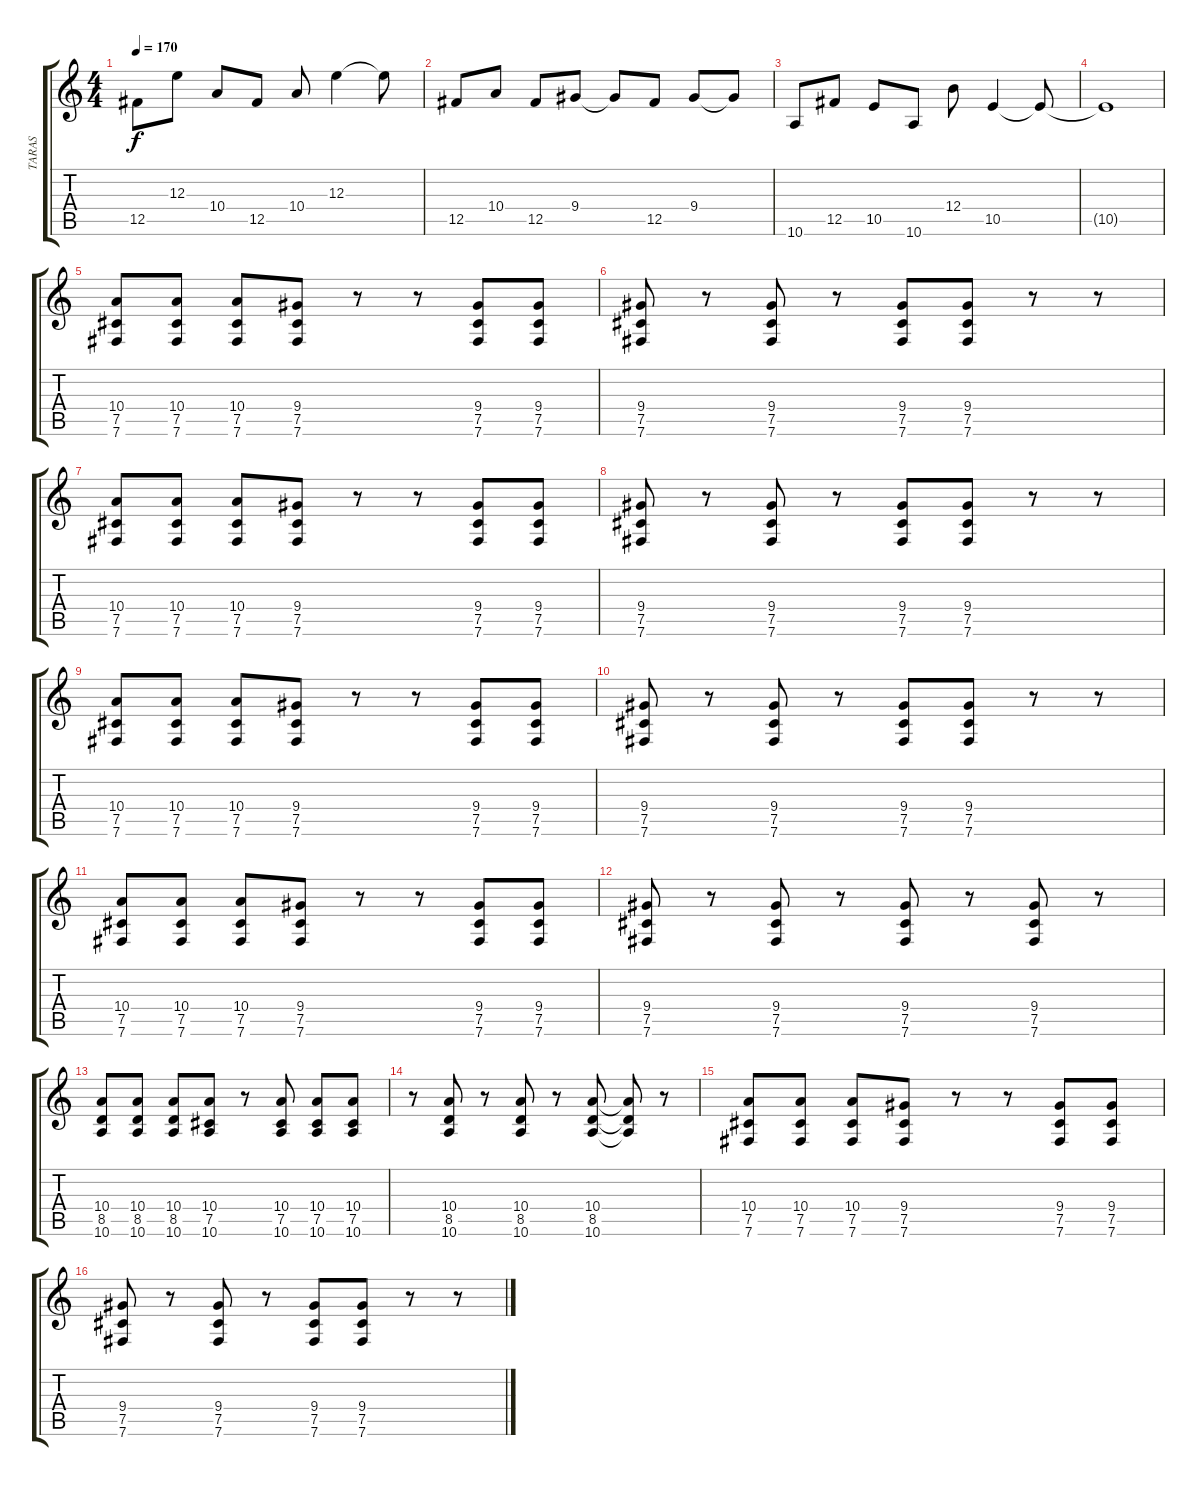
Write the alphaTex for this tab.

\track ("TARAS" "TARAS") {instrument overdrivenguitar}
\staff {score tabs}
\tuning (Db4 Ab3 E3 B2 Gb2 B1) {hide}
\ts (4 4)
\tempo 170
\clef g2
\ks c
12.5.8{dy f} 12.3.8 10.4.8 12.5.8 10.4.8 12.3.4 12.3{t}.8 |
12.5.8 10.4.8 12.5.8 9.4.8 9.4{t}.8 12.5.8 9.4.8 9.4{t}.8 |
10.6.8 12.5.8 10.5.8 10.6.8 12.4.8 10.5.4 10.5{t}.8 |
10.5{t}.1 |
(10.4 7.5 7.6).8{instrument overdrivenguitar} (10.4 7.5 7.6).8 (10.4 7.5 7.6).8 (9.4 7.5 7.6).8 r.8 r.8 (9.4 7.5 7.6).8 (9.4 7.5 7.6).8 |
(9.4 7.5 7.6).8 r.8 (9.4 7.5 7.6).8 r.8 (9.4 7.5 7.6).8 (9.4 7.5 7.6).8 r.8 r.8 |
(10.4 7.5 7.6).8 (10.4 7.5 7.6).8 (10.4 7.5 7.6).8 (9.4 7.5 7.6).8 r.8 r.8 (9.4 7.5 7.6).8 (9.4 7.5 7.6).8 |
(9.4 7.5 7.6).8 r.8 (9.4 7.5 7.6).8 r.8 (9.4 7.5 7.6).8 (9.4 7.5 7.6).8 r.8 r.8 |
(10.4 7.5 7.6).8 (10.4 7.5 7.6).8 (10.4 7.5 7.6).8 (9.4 7.5 7.6).8 r.8 r.8 (9.4 7.5 7.6).8 (9.4 7.5 7.6).8 |
(9.4 7.5 7.6).8 r.8 (9.4 7.5 7.6).8 r.8 (9.4 7.5 7.6).8 (9.4 7.5 7.6).8 r.8 r.8 |
(10.4 7.5 7.6).8 (10.4 7.5 7.6).8 (10.4 7.5 7.6).8 (9.4 7.5 7.6).8 r.8 r.8 (9.4 7.5 7.6).8 (9.4 7.5 7.6).8 |
(9.4 7.5 7.6).8 r.8 (9.4 7.5 7.6).8 r.8 (9.4 7.5 7.6).8 r.8 (9.4 7.5 7.6).8 r.8 |
(10.4 8.5 10.6).8 (10.4 8.5 10.6).8 (10.4 8.5 10.6).8 (10.4 7.5 10.6).8 r.8 (10.4 7.5 10.6).8 (10.4 7.5 10.6).8 (10.4 7.5 10.6).8 |
r.8 (10.4 8.5 10.6).8 r.8 (10.4 8.5 10.6).8 r.8 (10.4 8.5 10.6).8 (10.4{t} 8.5{t} 10.6{t}).8 r.8 |
(10.4 7.5 7.6).8 (10.4 7.5 7.6).8 (10.4 7.5 7.6).8 (9.4 7.5 7.6).8 r.8 r.8 (9.4 7.5 7.6).8 (9.4 7.5 7.6).8 |
(9.4 7.5 7.6).8 r.8 (9.4 7.5 7.6).8 r.8 (9.4 7.5 7.6).8 (9.4 7.5 7.6).8 r.8 r.8
